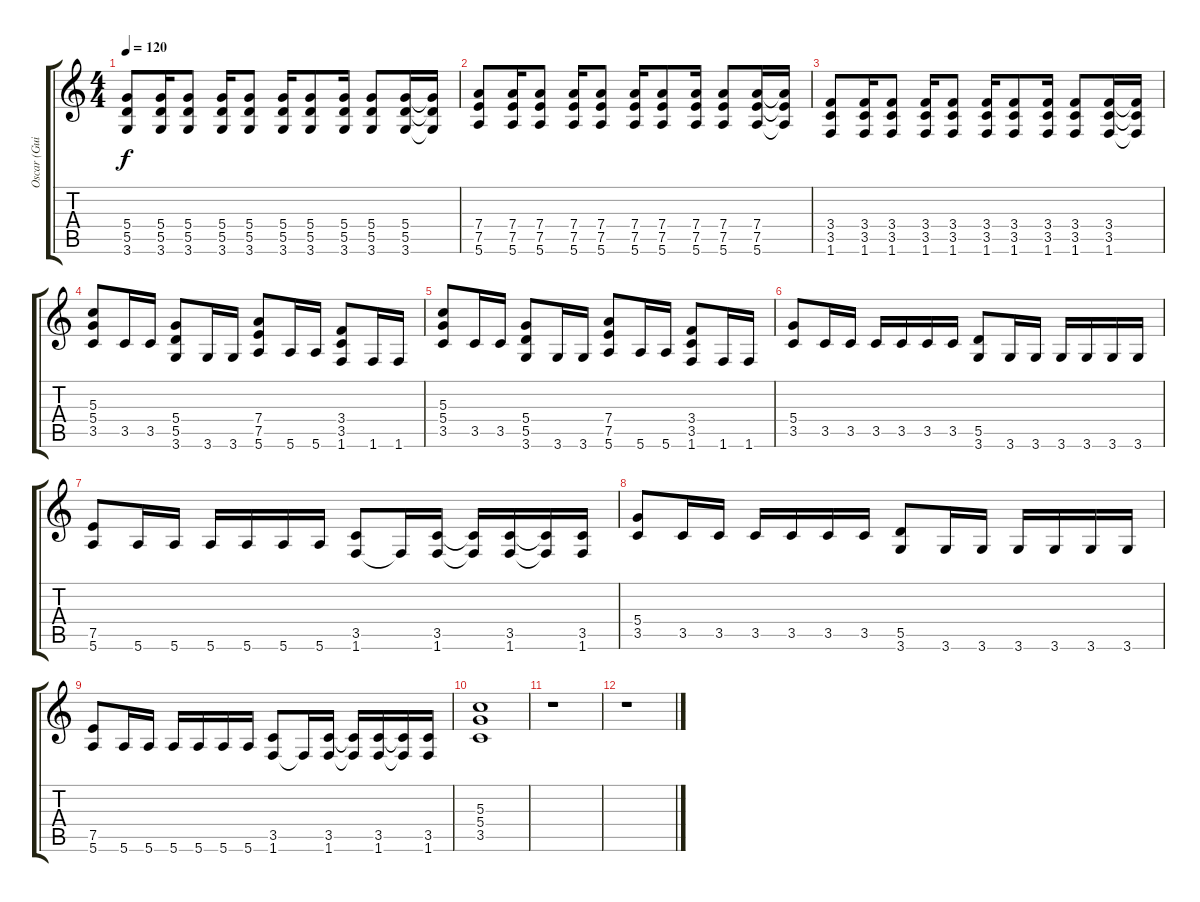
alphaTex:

\track ("Oscar (Guitar II)" "Oscar (Gui") {instrument distortionguitar}
\staff {score tabs}
\tuning (E4 B3 G3 D3 A2 E2) {hide}
\ts (4 4)
\tempo 120
\clef g2
\ks c
(5.4 5.5 3.6).8{dy f} (5.4 5.5 3.6).16 (5.4 5.5 3.6).8 (5.4 5.5 3.6).16 (5.4 5.5 3.6).8 (5.4 5.5 3.6).16 (5.4 5.5 3.6).8 (5.4 5.5 3.6).16 (5.4 5.5 3.6).8 (5.4 5.5 3.6).16 (5.4{t} 5.5{t} 3.6{t}).16 |
(7.4 7.5 5.6).8 (7.4 7.5 5.6).16 (7.4 7.5 5.6).8 (7.4 7.5 5.6).16 (7.4 7.5 5.6).8 (7.4 7.5 5.6).16 (7.4 7.5 5.6).8 (7.4 7.5 5.6).16 (7.4 7.5 5.6).8 (7.4 7.5 5.6).16 (7.4{t} 7.5{t} 5.6{t}).16 |
(3.4 3.5 1.6).8 (3.4 3.5 1.6).16 (3.4 3.5 1.6).8 (3.4 3.5 1.6).16 (3.4 3.5 1.6).8 (3.4 3.5 1.6).16 (3.4 3.5 1.6).8 (3.4 3.5 1.6).16 (3.4 3.5 1.6).8 (3.4 3.5 1.6).16 (3.4{t} 3.5{t} 1.6{t}).16 |
(5.3 5.4 3.5).8 3.5.16 3.5.16 (5.4 5.5 3.6).8 3.6.16 3.6.16 (7.4 7.5 5.6).8 5.6.16 5.6.16 (3.4 3.5 1.6).8 1.6.16 1.6.16 |
(5.3 5.4 3.5).8 3.5.16 3.5.16 (5.4 5.5 3.6).8 3.6.16 3.6.16 (7.4 7.5 5.6).8 5.6.16 5.6.16 (3.4 3.5 1.6).8 1.6.16 1.6.16 |
(5.4 3.5).8 3.5.16 3.5.16 3.5.16 3.5.16 3.5.16 3.5.16 (5.5 3.6).8 3.6.16 3.6.16 3.6.16 3.6.16 3.6.16 3.6.16 |
(7.5 5.6).8 5.6.16 5.6.16 5.6.16 5.6.16 5.6.16 5.6.16 (3.5 1.6).8 1.6{t}.16 (3.5 1.6).16 (3.5{t} 1.6{t}).16 (3.5 1.6).16 (3.5{t} 1.6{t}).16 (3.5 1.6).16 |
(5.4 3.5).8 3.5.16 3.5.16 3.5.16 3.5.16 3.5.16 3.5.16 (5.5 3.6).8 3.6.16 3.6.16 3.6.16 3.6.16 3.6.16 3.6.16 |
(7.5 5.6).8 5.6.16 5.6.16 5.6.16 5.6.16 5.6.16 5.6.16 (3.5 1.6).8 1.6{t}.16 (3.5 1.6).16 (3.5{t} 1.6{t}).16 (3.5 1.6).16 (3.5{t} 1.6{t}).16 (3.5 1.6).16 |
(5.3 5.4 3.5).1 |
r.1 |
r.1
